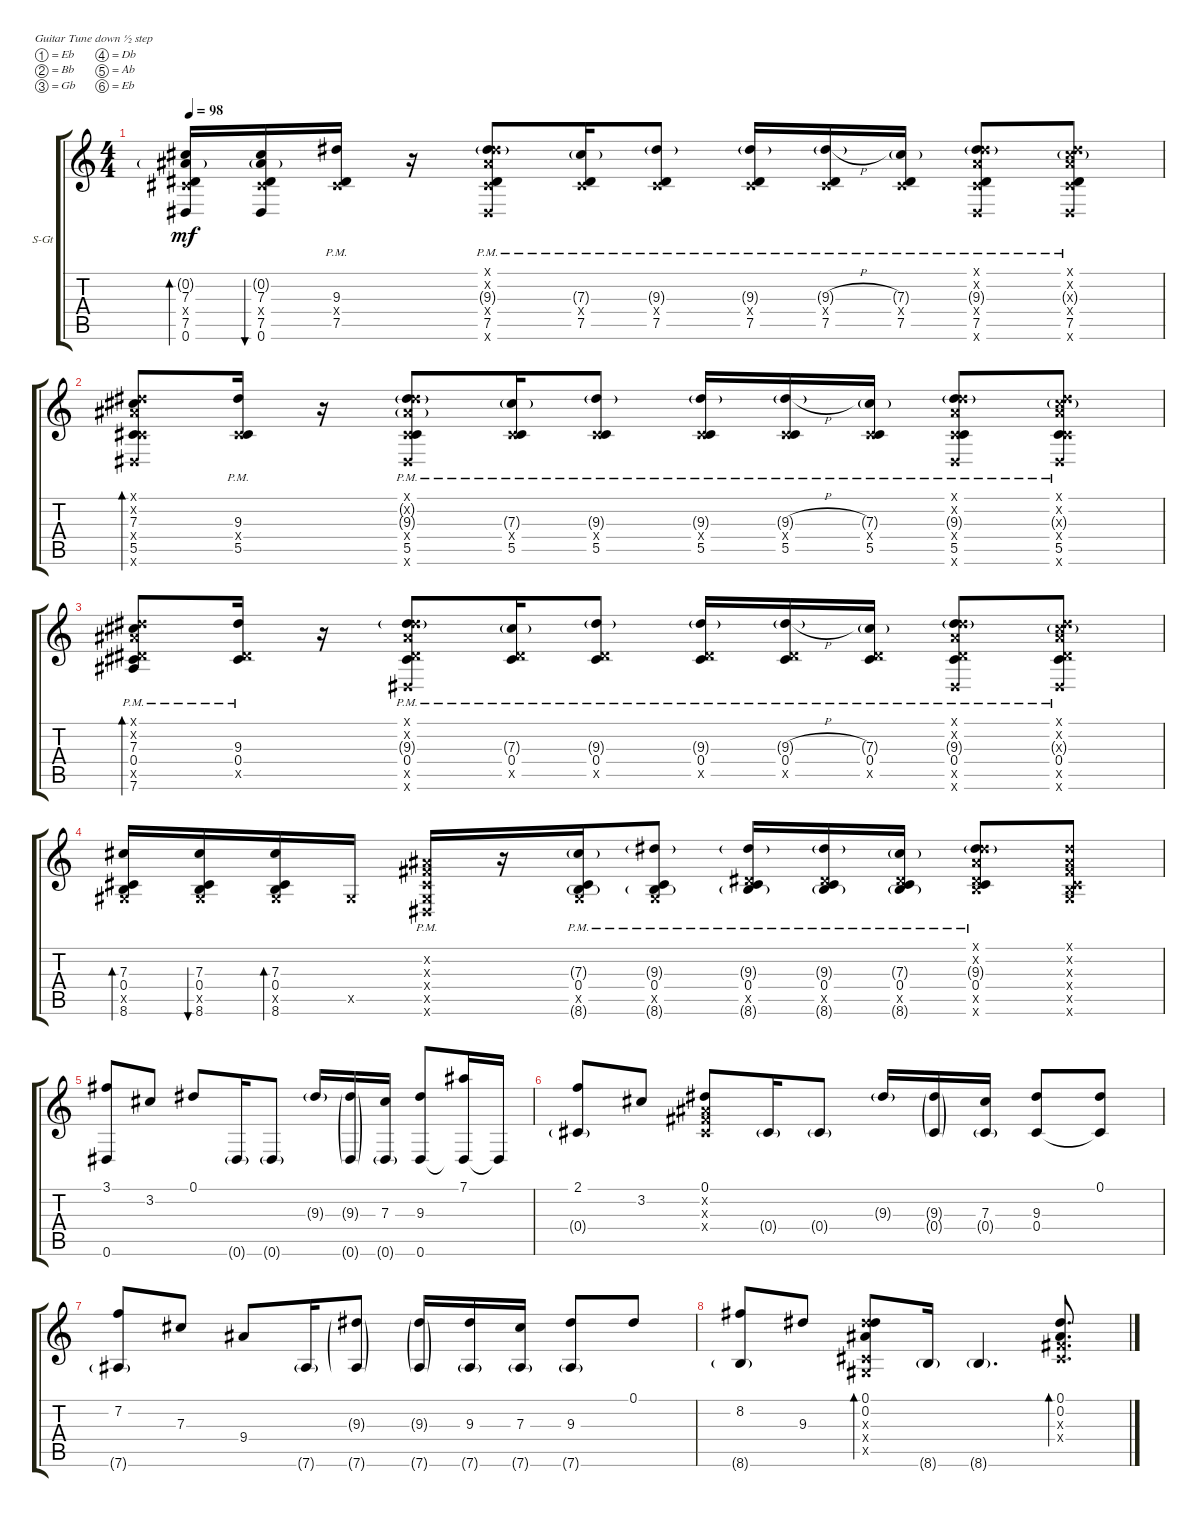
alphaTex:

\defaultSystemsLayout 4
\bracketExtendMode groupsimilarinstruments
\firstSystemTrackNameOrientation horizontal
\otherSystemsTrackNameOrientation horizontal
\track ("Steel Guitar" "S-Gt") {instrument acousticguitarsteel}
\staff {score tabs}
\tuning (Eb4 Bb3 Gb3 Db3 Ab2 Eb2)
\ts (4 4)
\tempo 98
\clef g2
\ks c
(0.6 7.5 0.4{x} 7.3 0.2{g}).16{bd 30 dy mf} (7.3 0.4{x} 7.5 0.6 0.2{g}).16{bu 30} (9.3 0.4{x} 7.5{pm}).16 r.16 (9.3{g} 0.4{x} 7.5{pm} 0.2{x} 0.1{x} 0.6{x}).8 (7.3{g} 0.4{x} 7.5{pm}).16 (9.3{g} 0.4{x} 7.5{pm}).8 (9.3{g} 0.4{x} 7.5{pm}).16 (9.3{h g} 0.4{x} 7.5{pm}).16 (7.3{g} 0.4{x} 7.5{pm}).16 (9.3{g} 0.4{x} 7.5{pm} 0.6{x} 0.2{x} 0.1{x}).8 (7.3{g x} 7.5{pm} 0.4{x} 0.6{x} 0.2{x} 0.1{x}).8 |
(0.6{x} 5.5 0.4{x} 7.3 0.1{x} 0.2{x}).8{bd 30} (9.3 0.4{x} 5.5{pm}).16 r.16 (9.3{g} 0.4{x} 5.5{pm} 0.2{g x} 0.1{x} 0.6{x}).8 (7.3{g} 0.4{x} 5.5{pm}).16 (9.3{g} 0.4{x} 5.5{pm}).8 (9.3{g} 0.4{x} 5.5{pm}).16 (9.3{h g} 0.4{x} 5.5{pm}).16 (7.3{g} 0.4{x} 5.5{pm}).16 (9.3{g} 0.4{x} 5.5{pm} 0.6{x} 0.2{x} 0.1{x}).8 (7.3{g x} 5.5{pm} 0.4{x} 0.6{x} 0.2{x} 0.1{x}).8 |
(7.5{x} 0.4{pm} 7.3 7.6 0.2{x} 0.1{x}).8{bd 30} (9.3 0.4{pm} 7.5{pm x}).16 r.16 (9.3{g} 0.4{pm} 7.5{pm x} 0.2{x} 0.1{x} 0.6{x}).8 (7.3{g} 0.4{pm} 7.5{pm x}).16 (9.3{g} 0.4{pm} 7.5{pm x}).8 (9.3{g} 0.4{pm} 7.5{pm x}).16 (9.3{h g} 0.4{pm} 7.5{pm x}).16 (7.3{g} 0.4{pm} 7.5{pm x}).16 (9.3{g} 0.4{pm} 7.5{pm x} 0.6{x} 0.2{x} 0.1{x}).8 (7.3{g x} 7.5{pm x} 0.4{pm} 0.6{x} 0.2{x} 0.1{x}).8 |
(8.6 0.5{x} 0.4 7.3).16{bd 30} (0.4 0.5{x} 8.6 7.3).16{bu 30} (0.4 0.5{x} 8.6 7.3).16{bd 30} 0.5{x}.16 (0.5{x} 0.4{pm x} 0.6{x} 0.2{x} 0.3{x}).16 r.16 (0.5{x} 0.4{pm} 7.3{g} 8.6{g}).16 (9.3{g} 0.4{pm} 0.5{x} 8.6{g}).8 (9.3{g} 0.4{pm} 7.5{pm x} 8.6{g}).16 (9.3{g} 0.4{pm} 7.5{pm x} 8.6{g}).16 (7.3{g} 0.4{pm} 7.5{pm x} 8.6{g}).16 (9.3{g} 0.4{pm} 7.5{pm x} 8.6{x} 0.2{x} 0.1{x}).8 (0.3{x} 0.4{x} 0.5{x} 8.6{x} 0.2{x} 0.1{x}).8 |
(3.1 0.6).8 3.2.8 0.1.8 0.6{g}.16 0.6{g}.8 9.3{g}.16 (9.3{g} 0.6{g}).16 (7.3 0.6{g}).16 (9.3 0.6).8 (0.6{t} 7.1).16 0.6{t}.16 |
(2.1 0.4{g}).8 3.2.8 (0.1 0.4{x} 0.3{x} 0.2{x}).8 0.4{g}.16 0.4{g}.8 9.3{g}.16 (9.3{g} 0.4{g}).16 (7.3 0.4{g}).16 (9.3 0.4).8 (0.4{t} 0.1).8 |
(7.6{g} 7.2).8 7.3.8 9.4.8 7.6{g}.16 (9.3{g} 7.6{g}).8 (9.3{g} 7.6{g}).16 (9.3 7.6{g}).16 (7.3 7.6{g}).16 (7.6{g} 9.3).8 0.1.8 |
(8.6{g} 8.2).8 9.3.8 (9.3{x} 0.2 0.1 0.4{x} 0.5{x}).8{bd 30} 8.6{g}.16 8.6{g}.4{d} (0.1 0.2 0.3{x} 0.4{x}).8{d bd 30}
